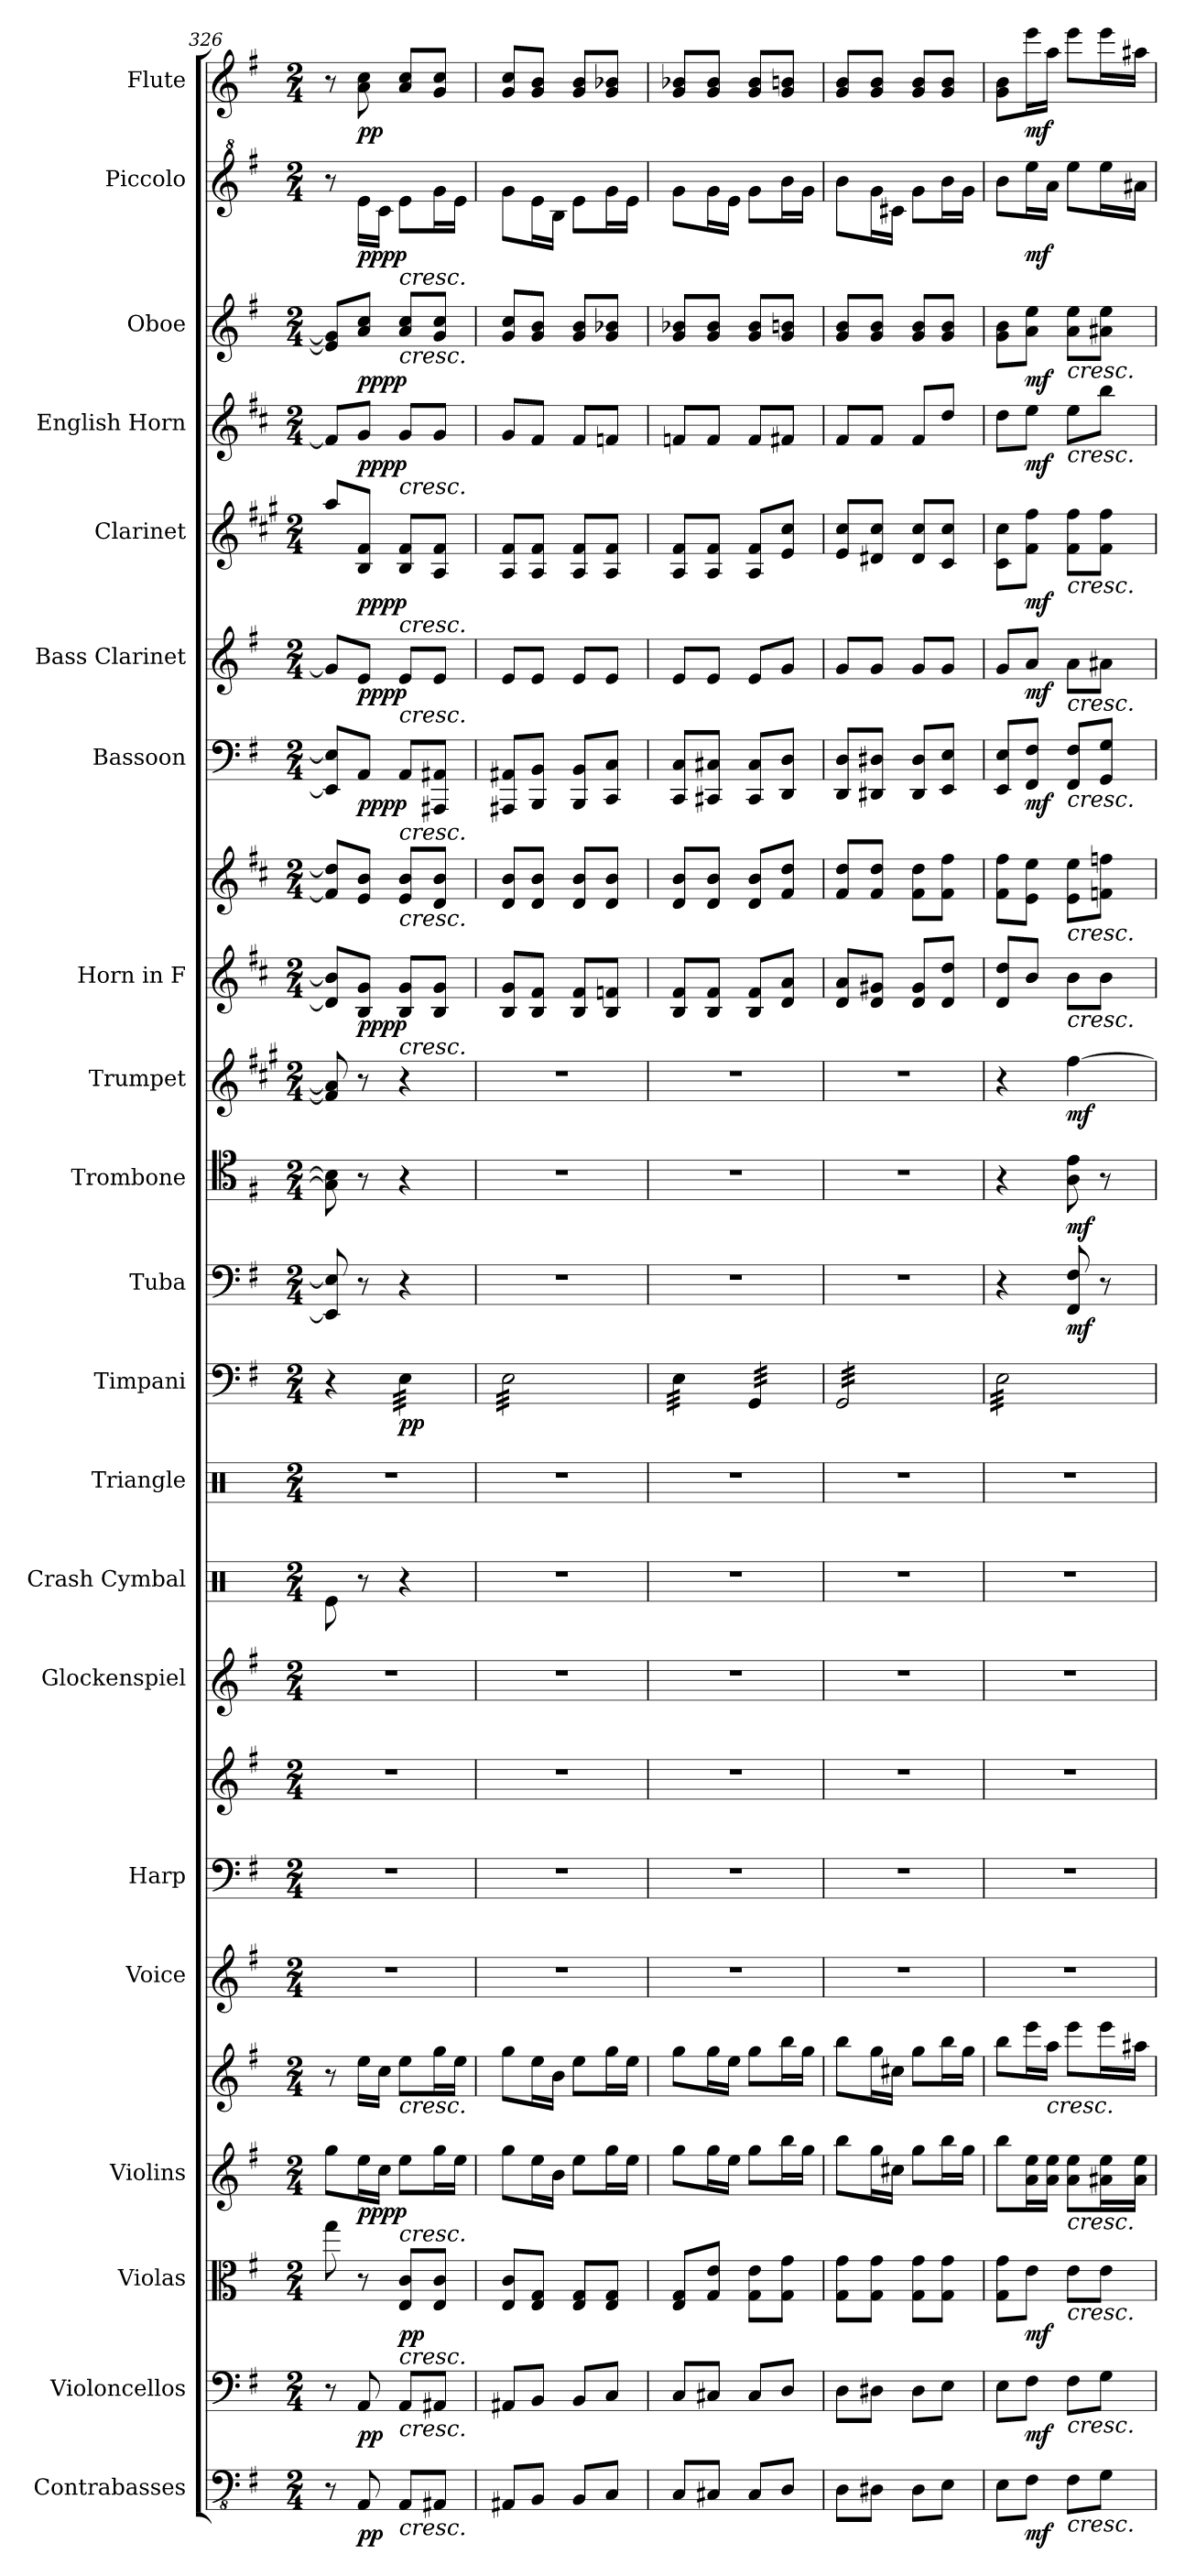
**kern	**dynam	**kern	**dynam	**kern	**dynam	**kern	**kern	**dynam	**kern	**kern	**kern	**kern	**kern	**kern	**kern	**dynam	**kern	**dynam	**kern	**dynam	**kern	**dynam	**kern	**kern	**dynam	**kern	**dynam	**kern	**dynam	**kern	**dynam	**kern	**dynam	**kern	**dynam	**kern	**dynam	**kern	**dynam
*part21	*part21	*part20	*part20	*part19	*part19	*part18	*part18	*part18	*part17	*part16	*part16	*part15	*part14	*part13	*part12	*part12	*part11	*part11	*part10	*part10	*part9	*part9	*part8	*part8	*part8	*part7	*part7	*part6	*part6	*part5	*part5	*part4	*part4	*part3	*part3	*part2	*part2	*part1	*part1
*staff24	*staff24	*staff23	*staff23	*staff22	*staff22	*staff21	*staff20	*staff20/21	*staff19	*staff18	*staff17	*staff16	*staff15	*staff14	*staff13	*staff13	*staff12	*staff12	*staff11	*staff11	*staff10	*staff10	*staff9	*staff8	*staff8/9	*staff7	*staff7	*staff6	*staff6	*staff5	*staff5	*staff4	*staff4	*staff3	*staff3	*staff2	*staff2	*staff1	*staff1
*I"Contrabasses	*	*I"Violoncellos	*	*I"Violas	*	*I"Violins	*	*	*I"Voice	*I"Harp	*	*I"Glockenspiel	*I"Crash Cymbal	*I"Triangle	*I"Timpani	*	*I"Tuba	*	*I"Trombone	*	*I"Trumpet	*	*I"Horn in F	*	*	*I"Bassoon	*	*I"Bass Clarinet	*	*I"Clarinet	*	*I"English Horn	*	*I"Oboe	*	*I"Piccolo	*	*I"Flute	*
*I'Cbs.	*	*I'Vcs.	*	*I'Vlas.	*	*I'Vlns.	*	*	*I'Vo.	*I'Hrp.	*	*I'Glk.	*I'Cr. Cym.	*I'Trgl.	*I'Timp.	*	*I'Tba.	*	*I'Tbn.	*	*I'Tpt.	*	*	*	*	*I'Bsn.	*	*I'B. Cl.	*	*I'Cl.	*	*I'E. Hn.	*	*I'Ob.	*	*I'Picc.	*	*I'Fl.	*
*clefFv4	*	*clefF4	*	*clefC3	*	*clefG2	*clefG2	*	*clefG2	*clefF4	*clefG2	*clefG2	*clefX	*clefX	*clefF4	*	*clefF4	*	*clefC4	*	*clefG2	*	*clefG2	*clefG2	*	*clefF4	*	*clefG2	*	*clefG2	*	*clefG2	*	*clefG2	*	*clefG^2	*	*clefG2	*
*	*	*	*	*	*	*	*	*	*	*	*	*ITrd-14c-24	*	*	*	*	*	*	*	*	*ITrd1c2	*	*ITrd4c7	*ITrd4c7	*	*	*	*ITrd8c14	*	*ITrd1c2	*	*ITrd4c7	*	*	*	*ITrd-7c-12	*	*	*
*k[f#]	*	*k[f#]	*	*k[f#]	*	*k[f#]	*k[f#]	*	*k[f#]	*k[f#]	*k[f#]	*k[f#]	*k[]	*k[]	*k[f#]	*	*k[f#]	*	*k[f#]	*	*k[f#]	*	*k[f#]	*k[f#]	*	*k[f#]	*	*k[f#]	*	*k[f#]	*	*k[f#]	*	*k[f#]	*	*k[f#]	*	*k[f#]	*
*M2/4	*	*M2/4	*	*M2/4	*	*M2/4	*M2/4	*	*M2/4	*M2/4	*M2/4	*M2/4	*M2/4	*M2/4	*M2/4	*	*M2/4	*	*M2/4	*	*M2/4	*	*M2/4	*M2/4	*	*M2/4	*	*M2/4	*	*M2/4	*	*M2/4	*	*M2/4	*	*M2/4	*	*M2/4	*
=326	=326	=326	=326	=326	=326	=326	=326	=326	=326	=326	=326	=326	=326	=326	=326	=326	=326	=326	=326	=326	=326	=326	=326	=326	=326	=326	=326	=326	=326	=326	=326	=326	=326	=326	=326	=326	=326	=326	=326
8r	.	8r	.	8gg\	.	8gg\L	8r	.	2r	2r	2r	2r	8Re\	2r	4r	.	8EE/] 8E/]	.	8G\] 8B\]	.	8e/] 8g/]	.	8G/] 8e/]L	8B/] 8g/]L	.	8EE/] 8E/]L	.	8G/L]	.	8gg/L	.	8B/L]	.	8e/] 8g/]L	.	8r	.	8r	.
!	!LO:DY:b	!	!LO:DY:b	!	!	!	!	!LO:DY:b=2	!	!	!	!	!	!	!	!	!	!	!	!	!	!	!	!	!	!	!	!	!	!	!	!	!	!	!	!	!	!	!
!	!	!	!	!	!	!	!	!LO:DY:n=1:b	!	!	!	!	!	!	!	!	!	!	!	!	!	!	!	!	!LO:DY:b=2	!	!	!	!	!	!	!	!	!	!	!	!	!	!
!	!	!	!	!	!	!	!	!	!	!	!	!	!	!	!	!	!	!	!	!	!	!	!	!	!LO:DY:n=1:b	!	!LO:DY:b	!	!	!	!	!	!	!	!	!	!	!	!
!	!	!	!	!	!	!	!	!	!	!	!	!	!	!	!	!	!	!	!	!	!	!	!	!	!	!	!LO:DY:n=1:b	!	!LO:DY:b	!	!	!	!	!	!	!	!	!	!
!	!	!	!	!	!	!	!	!	!	!	!	!	!	!	!	!	!	!	!	!	!	!	!	!	!	!	!	!	!LO:DY:n=1:b	!	!LO:DY:b	!	!	!	!	!	!	!	!
!	!	!	!	!	!	!	!	!	!	!	!	!	!	!	!	!	!	!	!	!	!	!	!	!	!	!	!	!	!	!	!LO:DY:n=1:b	!	!LO:DY:b	!	!	!	!	!	!
!	!	!	!	!	!	!	!	!	!	!	!	!	!	!	!	!	!	!	!	!	!	!	!	!	!	!	!	!	!	!	!	!	!LO:DY:n=1:b	!	!LO:DY:b	!	!	!	!
!	!	!	!	!	!	!	!	!	!	!	!	!	!	!	!	!	!	!	!	!	!	!	!	!	!	!	!	!	!	!	!	!	!	!	!LO:DY:n=1:b	!	!LO:DY:b	!	!
!	!	!	!	!	!	!	!	!	!	!	!	!	!	!	!	!	!	!	!	!	!	!	!	!	!	!	!	!	!	!	!	!	!	!	!	!	!LO:DY:n=1:b	!	!LO:DY:b
8AAA/	pp	8AA/	pp	8r	.	16ee\L	16ee\LL	pp pp	.	.	.	.	8r	.	.	.	8r	.	8r	.	8r	.	8E/ 8c/J	8A/ 8e/J	pp pp	8AA/J	pp pp	8E/J	pp pp	8A/ 8e/J	pp pp	8c/J	pp pp	8a/ 8cc/J	pp pp	16eee\LL	pp pp	8a\ 8cc\	pp
.	.	.	.	.	.	16cc\JJ	16cc\JJ	.	.	.	.	.	.	.	.	.	.	.	.	.	.	.	.	.	.	.	.	.	.	.	.	.	.	.	.	16ccc\JJ	.	.	.
!	!	!	!	!	!	!	!	!	!	!	!	!	!	!	!	!	!	!	!	!	!	!	!	!	!	!	!	!	!	!	!	!	!	!	!	!LO:TX:b:i:t=cresc.	!	!	!
!	!	!	!	!	!	!	!	!	!	!	!	!	!	!	!	!	!	!	!	!	!	!	!	!	!	!	!	!	!	!	!	!	!	!LO:TX:b:i:t=cresc.	!	!	!	!	!
!	!	!	!	!	!	!	!	!	!	!	!	!	!	!	!	!	!	!	!	!	!	!	!	!	!	!	!	!	!	!	!	!LO:TX:b:i:t=cresc.	!	!	!	!	!	!	!
!	!	!	!	!	!	!	!	!	!	!	!	!	!	!	!	!	!	!	!	!	!	!	!	!	!	!	!	!	!	!LO:TX:b:i:t=cresc.	!	!	!	!	!	!	!	!	!
!	!	!	!	!	!	!	!	!	!	!	!	!	!	!	!	!	!	!	!	!	!	!	!	!	!	!	!	!LO:TX:b:i:t=cresc.	!	!	!	!	!	!	!	!	!	!	!
!	!	!	!	!	!	!	!	!	!	!	!	!	!	!	!	!	!	!	!	!	!	!	!	!	!	!LO:TX:b:i:t=cresc.	!	!	!	!	!	!	!	!	!	!	!	!	!
!	!	!	!	!	!	!	!	!	!	!	!	!	!	!	!	!	!	!	!	!	!	!	!	!LO:TX:b:i:t=cresc.	!	!	!	!	!	!	!	!	!	!	!	!	!	!	!
!	!	!	!	!	!	!	!	!	!	!	!	!	!	!	!	!	!	!	!	!	!	!	!LO:TX:b:i:t=cresc.	!	!	!	!	!	!	!	!	!	!	!	!	!	!	!	!
!	!	!	!	!	!	!	!	!	!	!	!	!	!	!	!LO:TX:b:i:t=cresc.	!	!	!	!	!	!	!	!	!	!	!	!	!	!	!	!	!	!	!	!	!	!	!	!
!	!	!	!	!	!	!	!LO:TX:b:i:t=cresc.	!	!	!	!	!	!	!	!	!	!	!	!	!	!	!	!	!	!	!	!	!	!	!	!	!	!	!	!	!	!	!	!
!	!	!	!	!	!	!LO:TX:b:i:t=cresc.	!	!	!	!	!	!	!	!	!	!	!	!	!	!	!	!	!	!	!	!	!	!	!	!	!	!	!	!	!	!	!	!	!
!	!	!	!	!LO:TX:b:i:t=cresc.	!	!	!	!	!	!	!	!	!	!	!	!	!	!	!	!	!	!	!	!	!	!	!	!	!	!	!	!	!	!	!	!	!	!	!
!	!	!LO:TX:b:i:t=cresc.	!	!	!	!	!	!	!	!	!	!	!	!	!	!	!	!	!	!	!	!	!	!	!	!	!	!	!	!	!	!	!	!	!	!	!	!	!
!LO:TX:b:i:t=cresc.	!	!	!	!	!	!	!	!	!	!	!	!	!	!	!	!	!	!	!	!	!	!	!	!	!	!	!	!	!	!	!	!	!	!	!	!	!	!	!
!	!	!	!	!	!LO:DY:b	!	!	!	!	!	!	!	!	!	!	!LO:DY:b	!	!	!	!	!	!	!	!	!	!	!	!	!	!	!	!	!	!	!	!	!	!	!
*	*	*	*	*	*	*	*	*	*	*	*	*	*	*	*tremolo	*	*	*	*	*	*	*	*	*	*	*	*	*	*	*	*	*	*	*	*	*	*	*	*
8AAA/L	.	8AA/L	.	8E/ 8c/L	pp	8ee\L	8ee\L	.	.	.	.	.	4r	.	32E\LLL	pp	4r	.	4r	.	4r	.	8E/ 8c/L	8A/ 8e/L	.	8AA/L	.	8E/L	.	8A/ 8e/L	.	8c/L	.	8a/ 8cc/L	.	8eee\L	.	8a/ 8cc/L	.
.	.	.	.	.	.	.	.	.	.	.	.	.	.	.	32E\	.	.	.	.	.	.	.	.	.	.	.	.	.	.	.	.	.	.	.	.	.	.	.	.
.	.	.	.	.	.	.	.	.	.	.	.	.	.	.	32E\	.	.	.	.	.	.	.	.	.	.	.	.	.	.	.	.	.	.	.	.	.	.	.	.
.	.	.	.	.	.	.	.	.	.	.	.	.	.	.	32E\	.	.	.	.	.	.	.	.	.	.	.	.	.	.	.	.	.	.	.	.	.	.	.	.
8AAA#X/J	.	8AA#X/J	.	8E/ 8c/J	.	16gg\L	16gg\L	.	.	.	.	.	.	.	32E\	.	.	.	.	.	.	.	8E/ 8c/J	8G/ 8e/J	.	8AAA#X/ 8AA#X/J	.	8E/J	.	8G/ 8e/J	.	8c/J	.	8g/ 8cc/J	.	16ggg\L	.	8g/ 8cc/J	.
.	.	.	.	.	.	.	.	.	.	.	.	.	.	.	32E\	.	.	.	.	.	.	.	.	.	.	.	.	.	.	.	.	.	.	.	.	.	.	.	.
.	.	.	.	.	.	16ee\JJ	16ee\JJ	.	.	.	.	.	.	.	32E\	.	.	.	.	.	.	.	.	.	.	.	.	.	.	.	.	.	.	.	.	16eee\JJ	.	.	.
.	.	.	.	.	.	.	.	.	.	.	.	.	.	.	32E\JJJ	.	.	.	.	.	.	.	.	.	.	.	.	.	.	.	.	.	.	.	.	.	.	.	.
=327	=327	=327	=327	=327	=327	=327	=327	=327	=327	=327	=327	=327	=327	=327	=327	=327	=327	=327	=327	=327	=327	=327	=327	=327	=327	=327	=327	=327	=327	=327	=327	=327	=327	=327	=327	=327	=327	=327	=327
8AAA#X/L	.	8AA#X/L	.	8E/ 8c/L	.	8gg\L	8gg\L	.	2r	2r	2r	2r	2r	2r	32E\LLL	.	2r	.	2r	.	2r	.	8E/ 8c/L	8G/ 8e/L	.	8AAA#X/ 8AA#X/L	.	8E/L	.	8G/ 8e/L	.	8c/L	.	8g/ 8cc/L	.	8ggg\L	.	8g/ 8cc/L	.
.	.	.	.	.	.	.	.	.	.	.	.	.	.	.	32E\	.	.	.	.	.	.	.	.	.	.	.	.	.	.	.	.	.	.	.	.	.	.	.	.
.	.	.	.	.	.	.	.	.	.	.	.	.	.	.	32E\	.	.	.	.	.	.	.	.	.	.	.	.	.	.	.	.	.	.	.	.	.	.	.	.
.	.	.	.	.	.	.	.	.	.	.	.	.	.	.	32E\	.	.	.	.	.	.	.	.	.	.	.	.	.	.	.	.	.	.	.	.	.	.	.	.
8BBB/J	.	8BB/J	.	8E/ 8G/J	.	16ee\L	16ee\L	.	.	.	.	.	.	.	32E\	.	.	.	.	.	.	.	8E/ 8B/J	8G/ 8e/J	.	8BBB/ 8BB/J	.	8E/J	.	8G/ 8e/J	.	8B/J	.	8g/ 8b/J	.	16eee\L	.	8g/ 8b/J	.
.	.	.	.	.	.	.	.	.	.	.	.	.	.	.	32E\	.	.	.	.	.	.	.	.	.	.	.	.	.	.	.	.	.	.	.	.	.	.	.	.
.	.	.	.	.	.	16b\JJ	16b\JJ	.	.	.	.	.	.	.	32E\	.	.	.	.	.	.	.	.	.	.	.	.	.	.	.	.	.	.	.	.	16bb\JJ	.	.	.
.	.	.	.	.	.	.	.	.	.	.	.	.	.	.	32E\	.	.	.	.	.	.	.	.	.	.	.	.	.	.	.	.	.	.	.	.	.	.	.	.
8BBB/L	.	8BB/L	.	8E/ 8G/L	.	8ee\L	8ee\L	.	.	.	.	.	.	.	32E\	.	.	.	.	.	.	.	8E/ 8B/L	8G/ 8e/L	.	8BBB/ 8BB/L	.	8E/L	.	8G/ 8e/L	.	8B/L	.	8g/ 8b/L	.	8eee\L	.	8g/ 8b/L	.
.	.	.	.	.	.	.	.	.	.	.	.	.	.	.	32E\	.	.	.	.	.	.	.	.	.	.	.	.	.	.	.	.	.	.	.	.	.	.	.	.
.	.	.	.	.	.	.	.	.	.	.	.	.	.	.	32E\	.	.	.	.	.	.	.	.	.	.	.	.	.	.	.	.	.	.	.	.	.	.	.	.
.	.	.	.	.	.	.	.	.	.	.	.	.	.	.	32E\	.	.	.	.	.	.	.	.	.	.	.	.	.	.	.	.	.	.	.	.	.	.	.	.
8CC/J	.	8C/J	.	8E/ 8G/J	.	16gg\L	16gg\L	.	.	.	.	.	.	.	32E\	.	.	.	.	.	.	.	8E/ 8B-X/J	8G/ 8e/J	.	8CC/ 8C/J	.	8E/J	.	8G/ 8e/J	.	8B-X/J	.	8g/ 8b-X/J	.	16ggg\L	.	8g/ 8b-X/J	.
.	.	.	.	.	.	.	.	.	.	.	.	.	.	.	32E\	.	.	.	.	.	.	.	.	.	.	.	.	.	.	.	.	.	.	.	.	.	.	.	.
.	.	.	.	.	.	16ee\JJ	16ee\JJ	.	.	.	.	.	.	.	32E\	.	.	.	.	.	.	.	.	.	.	.	.	.	.	.	.	.	.	.	.	16eee\JJ	.	.	.
.	.	.	.	.	.	.	.	.	.	.	.	.	.	.	32E\JJJ	.	.	.	.	.	.	.	.	.	.	.	.	.	.	.	.	.	.	.	.	.	.	.	.
=328	=328	=328	=328	=328	=328	=328	=328	=328	=328	=328	=328	=328	=328	=328	=328	=328	=328	=328	=328	=328	=328	=328	=328	=328	=328	=328	=328	=328	=328	=328	=328	=328	=328	=328	=328	=328	=328	=328	=328
8CC/L	.	8C/L	.	8E/ 8G/L	.	8gg\L	8gg\L	.	2r	2r	2r	2r	2r	2r	32E\LLL	.	2r	.	2r	.	2r	.	8E/ 8B/L	8G/ 8e/L	.	8CC/ 8C/L	.	8E/L	.	8G/ 8e/L	.	8B-X/L	.	8g/ 8b-X/L	.	8ggg\L	.	8g/ 8b-X/L	.
.	.	.	.	.	.	.	.	.	.	.	.	.	.	.	32E\	.	.	.	.	.	.	.	.	.	.	.	.	.	.	.	.	.	.	.	.	.	.	.	.
.	.	.	.	.	.	.	.	.	.	.	.	.	.	.	32E\	.	.	.	.	.	.	.	.	.	.	.	.	.	.	.	.	.	.	.	.	.	.	.	.
.	.	.	.	.	.	.	.	.	.	.	.	.	.	.	32E\	.	.	.	.	.	.	.	.	.	.	.	.	.	.	.	.	.	.	.	.	.	.	.	.
8CC#X/J	.	8C#X/J	.	8G/ 8e/J	.	16gg\L	16gg\L	.	.	.	.	.	.	.	32E\	.	.	.	.	.	.	.	8E/ 8B/J	8G/ 8e/J	.	8CC#X/ 8C#X/J	.	8E/J	.	8G/ 8e/J	.	8B-/J	.	8g/ 8b-/J	.	16ggg\L	.	8g/ 8b-/J	.
.	.	.	.	.	.	.	.	.	.	.	.	.	.	.	32E\	.	.	.	.	.	.	.	.	.	.	.	.	.	.	.	.	.	.	.	.	.	.	.	.
.	.	.	.	.	.	16ee\JJ	16ee\JJ	.	.	.	.	.	.	.	32E\	.	.	.	.	.	.	.	.	.	.	.	.	.	.	.	.	.	.	.	.	16eee\JJ	.	.	.
.	.	.	.	.	.	.	.	.	.	.	.	.	.	.	32E\JJJ	.	.	.	.	.	.	.	.	.	.	.	.	.	.	.	.	.	.	.	.	.	.	.	.
8CC#/L	.	8C#/L	.	8G\ 8e\L	.	8gg\L	8gg\L	.	.	.	.	.	.	.	32GG/LLL	.	.	.	.	.	.	.	8E/ 8B/L	8G/ 8e/L	.	8CC#/ 8C#/L	.	8E/L	.	8G/ 8e/L	.	8B-/L	.	8g/ 8b-/L	.	8ggg\L	.	8g/ 8b-/L	.
.	.	.	.	.	.	.	.	.	.	.	.	.	.	.	32GG/	.	.	.	.	.	.	.	.	.	.	.	.	.	.	.	.	.	.	.	.	.	.	.	.
.	.	.	.	.	.	.	.	.	.	.	.	.	.	.	32GG/	.	.	.	.	.	.	.	.	.	.	.	.	.	.	.	.	.	.	.	.	.	.	.	.
.	.	.	.	.	.	.	.	.	.	.	.	.	.	.	32GG/	.	.	.	.	.	.	.	.	.	.	.	.	.	.	.	.	.	.	.	.	.	.	.	.
8DD/J	.	8D/J	.	8G\ 8g\J	.	16bb\L	16bb\L	.	.	.	.	.	.	.	32GG/	.	.	.	.	.	.	.	8G/ 8d/J	8B/ 8g/J	.	8DD/ 8D/J	.	8G/J	.	8d/ 8b/J	.	8Bn/J	.	8g/ 8bn/J	.	16bbb\L	.	8g/ 8bn/J	.
.	.	.	.	.	.	.	.	.	.	.	.	.	.	.	32GG/	.	.	.	.	.	.	.	.	.	.	.	.	.	.	.	.	.	.	.	.	.	.	.	.
.	.	.	.	.	.	16gg\JJ	16gg\JJ	.	.	.	.	.	.	.	32GG/	.	.	.	.	.	.	.	.	.	.	.	.	.	.	.	.	.	.	.	.	16ggg\JJ	.	.	.
.	.	.	.	.	.	.	.	.	.	.	.	.	.	.	32GG/JJJ	.	.	.	.	.	.	.	.	.	.	.	.	.	.	.	.	.	.	.	.	.	.	.	.
=329	=329	=329	=329	=329	=329	=329	=329	=329	=329	=329	=329	=329	=329	=329	=329	=329	=329	=329	=329	=329	=329	=329	=329	=329	=329	=329	=329	=329	=329	=329	=329	=329	=329	=329	=329	=329	=329	=329	=329
8DD\L	.	8D\L	.	8G\ 8g\L	.	8bb\L	8bb\L	.	2r	2r	2r	2r	2r	2r	32GG/LLL	.	2r	.	2r	.	2r	.	8G/ 8d/L	8B/ 8g/L	.	8DD/ 8D/L	.	8G/L	.	8d/ 8b/L	.	8B/L	.	8g/ 8b/L	.	8bbb\L	.	8g/ 8b/L	.
.	.	.	.	.	.	.	.	.	.	.	.	.	.	.	32GG/	.	.	.	.	.	.	.	.	.	.	.	.	.	.	.	.	.	.	.	.	.	.	.	.
.	.	.	.	.	.	.	.	.	.	.	.	.	.	.	32GG/	.	.	.	.	.	.	.	.	.	.	.	.	.	.	.	.	.	.	.	.	.	.	.	.
.	.	.	.	.	.	.	.	.	.	.	.	.	.	.	32GG/	.	.	.	.	.	.	.	.	.	.	.	.	.	.	.	.	.	.	.	.	.	.	.	.
8DD#X\J	.	8D#X\J	.	8G\ 8g\J	.	16gg\L	16gg\L	.	.	.	.	.	.	.	32GG/	.	.	.	.	.	.	.	8G/ 8c#X/J	8B/ 8g/J	.	8DD#X/ 8D#X/J	.	8G/J	.	8c#X/ 8b/J	.	8B/J	.	8g/ 8b/J	.	16ggg\L	.	8g/ 8b/J	.
.	.	.	.	.	.	.	.	.	.	.	.	.	.	.	32GG/	.	.	.	.	.	.	.	.	.	.	.	.	.	.	.	.	.	.	.	.	.	.	.	.
.	.	.	.	.	.	16cc#X\JJ	16cc#X\JJ	.	.	.	.	.	.	.	32GG/	.	.	.	.	.	.	.	.	.	.	.	.	.	.	.	.	.	.	.	.	16ccc#X\JJ	.	.	.
.	.	.	.	.	.	.	.	.	.	.	.	.	.	.	32GG/	.	.	.	.	.	.	.	.	.	.	.	.	.	.	.	.	.	.	.	.	.	.	.	.
8DD#\L	.	8D#\L	.	8G\ 8g\L	.	8gg\L	8gg\L	.	.	.	.	.	.	.	32GG/	.	.	.	.	.	.	.	8G/ 8c#/L	8B\ 8g\L	.	8DD#/ 8D#/L	.	8G/L	.	8c#/ 8b/L	.	8B/L	.	8g/ 8b/L	.	8ggg\L	.	8g/ 8b/L	.
.	.	.	.	.	.	.	.	.	.	.	.	.	.	.	32GG/	.	.	.	.	.	.	.	.	.	.	.	.	.	.	.	.	.	.	.	.	.	.	.	.
.	.	.	.	.	.	.	.	.	.	.	.	.	.	.	32GG/	.	.	.	.	.	.	.	.	.	.	.	.	.	.	.	.	.	.	.	.	.	.	.	.
.	.	.	.	.	.	.	.	.	.	.	.	.	.	.	32GG/	.	.	.	.	.	.	.	.	.	.	.	.	.	.	.	.	.	.	.	.	.	.	.	.
8EE\J	.	8E\J	.	8G\ 8g\J	.	16bb\L	16bb\L	.	.	.	.	.	.	.	32GG/	.	.	.	.	.	.	.	8G/ 8g/J	8B\ 8b\J	.	8EE/ 8E/J	.	8G/J	.	8B/ 8b/J	.	8g/J	.	8g/ 8b/J	.	16bbb\L	.	8g/ 8b/J	.
.	.	.	.	.	.	.	.	.	.	.	.	.	.	.	32GG/	.	.	.	.	.	.	.	.	.	.	.	.	.	.	.	.	.	.	.	.	.	.	.	.
.	.	.	.	.	.	16gg\JJ	16gg\JJ	.	.	.	.	.	.	.	32GG/	.	.	.	.	.	.	.	.	.	.	.	.	.	.	.	.	.	.	.	.	16ggg\JJ	.	.	.
.	.	.	.	.	.	.	.	.	.	.	.	.	.	.	32GG/JJJ	.	.	.	.	.	.	.	.	.	.	.	.	.	.	.	.	.	.	.	.	.	.	.	.
=330	=330	=330	=330	=330	=330	=330	=330	=330	=330	=330	=330	=330	=330	=330	=330	=330	=330	=330	=330	=330	=330	=330	=330	=330	=330	=330	=330	=330	=330	=330	=330	=330	=330	=330	=330	=330	=330	=330	=330
8EE\L	.	8E\L	.	8G\ 8g\L	.	8bb\L	8bb\L	.	2r	2r	2r	2r	2r	2r	32E\LLL	.	4r	.	4r	.	4r	.	8G/ 8g/L	8B\ 8b\L	.	8EE/ 8E/L	.	8G/L	.	8B\ 8b\L	.	8g\L	.	8g\ 8b\L	.	8bbb\L	.	8g\ 8b\L	.
.	.	.	.	.	.	.	.	.	.	.	.	.	.	.	32E\	.	.	.	.	.	.	.	.	.	.	.	.	.	.	.	.	.	.	.	.	.	.	.	.
.	.	.	.	.	.	.	.	.	.	.	.	.	.	.	32E\	.	.	.	.	.	.	.	.	.	.	.	.	.	.	.	.	.	.	.	.	.	.	.	.
.	.	.	.	.	.	.	.	.	.	.	.	.	.	.	32E\	.	.	.	.	.	.	.	.	.	.	.	.	.	.	.	.	.	.	.	.	.	.	.	.
!	!LO:DY:b	!	!LO:DY:b	!	!LO:DY:b	!	!	!LO:DY:b=2	!	!	!	!	!	!	!	!	!	!	!	!	!	!	!	!	!	!	!	!	!	!	!	!	!	!	!	!	!	!	!
!	!	!	!	!	!	!	!	!LO:DY:n=1:b	!	!	!	!	!	!	!	!	!	!	!	!	!	!	!	!	!LO:DY:b=2	!	!	!	!	!	!	!	!	!	!	!	!	!	!
!	!	!	!	!	!	!	!	!	!	!	!	!	!	!	!	!	!	!	!	!	!	!	!	!	!LO:DY:n=1:b	!	!LO:DY:b	!	!LO:DY:b	!	!LO:DY:b	!	!LO:DY:b	!	!LO:DY:b	!	!LO:DY:b	!	!LO:DY:b
8FF#\J	mf	8F#\J	mf	8e\J	mf	16a\ 16ee\L	16eee\L	mf mf	.	.	.	.	.	.	32E\	.	.	.	.	.	.	.	8e/J	8A\ 8a\J	mf mf	8FF#/ 8F#/J	mf	8A/J	mf	8e\ 8ee\J	mf	8a\J	mf	8a\ 8ee\J	mf	16eeee\L	mf	16eee\L	mf
.	.	.	.	.	.	.	.	.	.	.	.	.	.	.	32E\	.	.	.	.	.	.	.	.	.	.	.	.	.	.	.	.	.	.	.	.	.	.	.	.
!	!	!	!	!	!	!	!LO:TX:b:i:t=cresc.	!	!	!	!	!	!	!	!	!	!	!	!	!	!	!	!	!	!	!	!	!	!	!	!	!	!	!	!	!	!	!	!
.	.	.	.	.	.	16a\ 16ee\JJ	16aa\JJ	.	.	.	.	.	.	.	32E\	.	.	.	.	.	.	.	.	.	.	.	.	.	.	.	.	.	.	.	.	16aaa\JJ	.	16aa\JJ	.
.	.	.	.	.	.	.	.	.	.	.	.	.	.	.	32E\	.	.	.	.	.	.	.	.	.	.	.	.	.	.	.	.	.	.	.	.	.	.	.	.
!	!	!	!	!	!	!	!	!	!	!	!	!	!	!	!	!	!	!	!	!	!	!	!	!	!	!	!	!	!	!	!	!	!	!LO:TX:b:i:t=cresc.	!	!	!	!	!
!	!	!	!	!	!	!	!	!	!	!	!	!	!	!	!	!	!	!	!	!	!	!	!	!	!	!	!	!	!	!	!	!LO:TX:b:i:t=cresc.	!	!	!	!	!	!	!
!	!	!	!	!	!	!	!	!	!	!	!	!	!	!	!	!	!	!	!	!	!	!	!	!	!	!	!	!	!	!LO:TX:b:i:t=cresc.	!	!	!	!	!	!	!	!	!
!	!	!	!	!	!	!	!	!	!	!	!	!	!	!	!	!	!	!	!	!	!	!	!	!	!	!	!	!LO:TX:b:i:t=cresc.	!	!	!	!	!	!	!	!	!	!	!
!	!	!	!	!	!	!	!	!	!	!	!	!	!	!	!	!	!	!	!	!	!	!	!	!	!	!LO:TX:b:i:t=cresc.	!	!	!	!	!	!	!	!	!	!	!	!	!
!	!	!	!	!	!	!	!	!	!	!	!	!	!	!	!	!	!	!	!	!	!	!	!	!LO:TX:b:i:t=cresc.	!	!	!	!	!	!	!	!	!	!	!	!	!	!	!
!	!	!	!	!	!	!	!	!	!	!	!	!	!	!	!	!	!	!	!	!	!	!	!LO:TX:b:i:t=cresc.	!	!	!	!	!	!	!	!	!	!	!	!	!	!	!	!
!	!	!	!	!	!	!LO:TX:b:i:t=cresc.	!	!	!	!	!	!	!	!	!	!	!	!	!	!	!	!	!	!	!	!	!	!	!	!	!	!	!	!	!	!	!	!	!
!	!	!	!	!LO:TX:b:i:t=cresc.	!	!	!	!	!	!	!	!	!	!	!	!	!	!	!	!	!	!	!	!	!	!	!	!	!	!	!	!	!	!	!	!	!	!	!
!	!	!LO:TX:b:i:t=cresc.	!	!	!	!	!	!	!	!	!	!	!	!	!	!	!	!	!	!	!	!	!	!	!	!	!	!	!	!	!	!	!	!	!	!	!	!	!
!LO:TX:b:i:t=cresc.	!	!	!	!	!	!	!	!	!	!	!	!	!	!	!	!	!	!	!	!	!	!	!	!	!	!	!	!	!	!	!	!	!	!	!	!	!	!	!
!	!	!	!	!	!	!	!	!	!	!	!	!	!	!	!	!	!	!LO:DY:b	!	!LO:DY:b	!	!LO:DY:b	!	!	!	!	!	!	!	!	!	!	!	!	!	!	!	!	!
8FF#\L	.	8F#\L	.	8e\L	.	8a\ 8ee\L	8eee\L	.	.	.	.	.	.	.	32E\	.	8FF#/ 8F#/	mf	8A\ 8e\	mf	[4ee\	mf	8e\L	8A\ 8a\L	.	8FF#/ 8F#/L	.	8A\L	.	8e\ 8ee\L	.	8a\L	.	8a\ 8ee\L	.	8eeee\L	.	8eee\L	.
.	.	.	.	.	.	.	.	.	.	.	.	.	.	.	32E\	.	.	.	.	.	.	.	.	.	.	.	.	.	.	.	.	.	.	.	.	.	.	.	.
.	.	.	.	.	.	.	.	.	.	.	.	.	.	.	32E\	.	.	.	.	.	.	.	.	.	.	.	.	.	.	.	.	.	.	.	.	.	.	.	.
.	.	.	.	.	.	.	.	.	.	.	.	.	.	.	32E\	.	.	.	.	.	.	.	.	.	.	.	.	.	.	.	.	.	.	.	.	.	.	.	.
8GG\J	.	8G\J	.	8e\J	.	16a#X\ 16ee\L	16eee\L	.	.	.	.	.	.	.	32E\	.	8r	.	8r	.	.	.	8e\J	8B-X\ 8b-X\J	.	8GG/ 8G/J	.	8A#X\J	.	8e\ 8ee\J	.	8ee\J	.	8a#X\ 8ee\J	.	16eeee\L	.	16eee\L	.
.	.	.	.	.	.	.	.	.	.	.	.	.	.	.	32E\	.	.	.	.	.	.	.	.	.	.	.	.	.	.	.	.	.	.	.	.	.	.	.	.
.	.	.	.	.	.	16a#\ 16ee\JJ	16aa#X\JJ	.	.	.	.	.	.	.	32E\	.	.	.	.	.	.	.	.	.	.	.	.	.	.	.	.	.	.	.	.	16aaa#X\JJ	.	16aa#X\JJ	.
.	.	.	.	.	.	.	.	.	.	.	.	.	.	.	32E\JJJ	.	.	.	.	.	.	.	.	.	.	.	.	.	.	.	.	.	.	.	.	.	.	.	.
*	*	*	*	*	*	*	*	*	*	*	*	*	*	*	*Xtremolo	*	*	*	*	*	*	*	*	*	*	*	*	*	*	*	*	*	*	*	*	*	*	*	*
=	=	=	=	=	=	=	=	=	=	=	=	=	=	=	=	=	=	=	=	=	=	=	=	=	=	=	=	=	=	=	=	=	=	=	=	=	=	=	=
*-	*-	*-	*-	*-	*-	*-	*-	*-	*-	*-	*-	*-	*-	*-	*-	*-	*-	*-	*-	*-	*-	*-	*-	*-	*-	*-	*-	*-	*-	*-	*-	*-	*-	*-	*-	*-	*-	*-	*-
